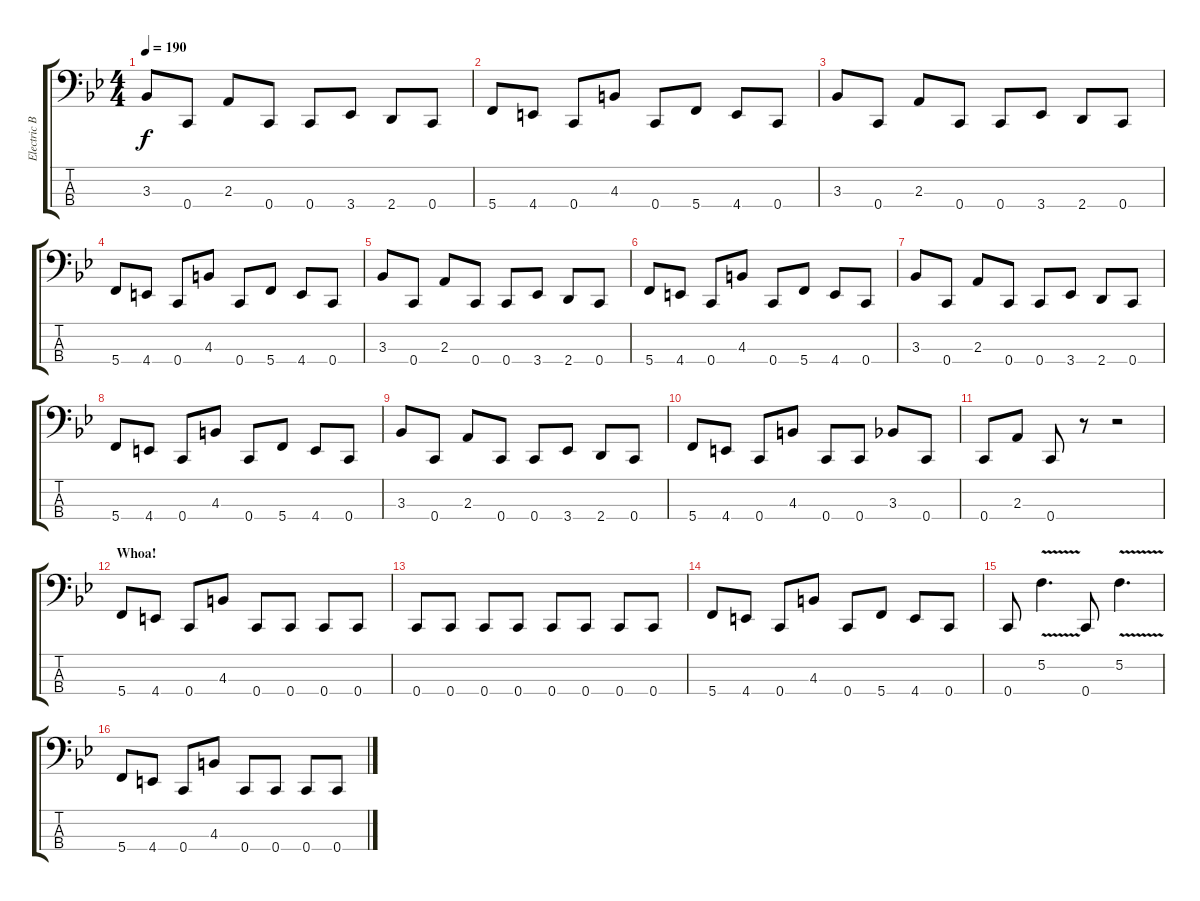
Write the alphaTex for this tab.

\track ("Electric Bass" "Electric B") {instrument electricbassfinger}
\staff {score tabs}
\tuning (F2 C2 G1 C1) {hide}
\ts (4 4)
\tempo 190
\clef f4
\ks bb
3.3.8{dy f} 0.4.8 2.3.8 0.4.8 0.4.8 3.4.8 2.4.8 0.4.8 |
5.4.8 4.4.8 0.4.8 4.3.8 0.4.8 5.4.8 4.4.8 0.4.8 |
3.3.8 0.4.8 2.3.8 0.4.8 0.4.8 3.4.8 2.4.8 0.4.8 |
5.4.8 4.4.8 0.4.8 4.3.8 0.4.8 5.4.8 4.4.8 0.4.8 |
3.3.8 0.4.8 2.3.8 0.4.8 0.4.8 3.4.8 2.4.8 0.4.8 |
5.4.8 4.4.8 0.4.8 4.3.8 0.4.8 5.4.8 4.4.8 0.4.8 |
3.3.8 0.4.8 2.3.8 0.4.8 0.4.8 3.4.8 2.4.8 0.4.8 |
5.4.8 4.4.8 0.4.8 4.3.8 0.4.8 5.4.8 4.4.8 0.4.8 |
3.3.8 0.4.8 2.3.8 0.4.8 0.4.8 3.4.8 2.4.8 0.4.8 |
5.4.8 4.4.8 0.4.8 4.3.8 0.4.8 0.4.8 3.3.8 0.4.8 |
0.4.8 2.3.8 0.4.8 r.8 r.2 |
\section ("" "Whoa!")
5.4.8 4.4.8 0.4.8 4.3.8 0.4.8 0.4.8 0.4.8 0.4.8 |
0.4.8 0.4.8 0.4.8 0.4.8 0.4.8 0.4.8 0.4.8 0.4.8 |
5.4.8 4.4.8 0.4.8 4.3.8 0.4.8 5.4.8 4.4.8 0.4.8 |
0.4.8 5.2{v}.4{d} 0.4.8 5.2{v}.4{d} |
5.4.8 4.4.8 0.4.8 4.3.8 0.4.8 0.4.8 0.4.8 0.4.8
